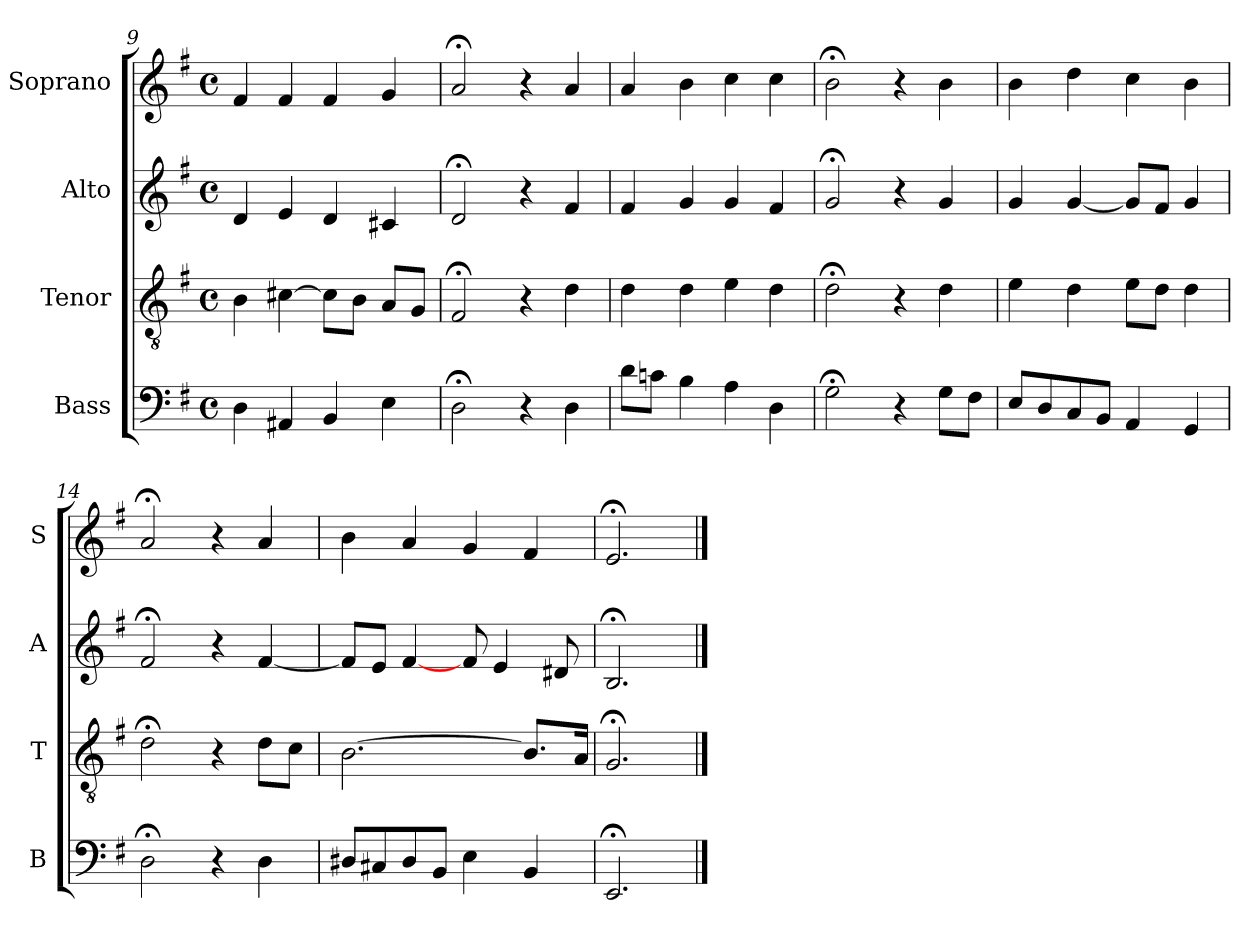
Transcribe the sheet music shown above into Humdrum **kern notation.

**kern	**kern	**kern	**kern
*part4	*part3	*part2	*part1
*staff4	*staff3	*staff2	*staff1
*I"Bass	*I"Tenor	*I"Alto	*I"Soprano
*I'B	*I'T	*I'A	*I'S
*clefF4	*clefGv2	*clefG2	*clefG2
*k[f#]	*k[f#]	*k[f#]	*k[f#]
*e:	*e:	*e:	*e:
*M4/4	*M4/4	*M4/4	*M4/4
*met(c)	*met(c)	*met(c)	*met(c)
=9	=9	=9	=9
4D	4B	4d	4f#
4AA#X	[4c#X	4e	4f#
4BB	8c#L]	4d	4f#
.	8BJ	.	.
4E	8AL	4c#X	4g
.	8GJ	.	.
=10	=10	=10	=10
2D;<	2F#;<	2d;<	2a;<
4r	4r	4r	4r
4D	4d	4f#	4a
=11	=11	=11	=11
8dL	4d	4f#	4a
8cnJ	.	.	.
4B	4d	4g	4b
4A	4e	4g	4cc
4D	4d	4f#	4cc
=12	=12	=12	=12
2G;<	2d;<	2g;<	2b;<
4r	4r	4r	4r
8GL	4d	4g	4b
8F#J	.	.	.
=13	=13	=13	=13
8EL	4e	4g	4b
8D	.	.	.
8C	4d	[4g	4dd
8BBJ	.	.	.
4AA	8eL	8gL]	4cc
.	8dJ	8f#J	.
4GG	4d	4g	4b
=14	=14	=14	=14
2D;<	2d;<	2f#;<	2a;<
4r	4r	4r	4r
4D	8dL	[4f#	4a
.	8cJ	.	.
=15	=15	=15	=15
8D#XL	[2.B	8f#L]	4b
8C#X	.	8eJ	.
8D#	.	[4f#	4a
8BBJ	.	.	.
4E	.	8f#	4g
.	.	4e	.
4BB	8.BL]	.	4f#
.	.	8d#X	.
.	16AJk	.	.
=16	=16	=16	=16
2.EE;<	2.G;<	2.B;<	2.e;<
==	==	==	==
*-	*-	*-	*-
